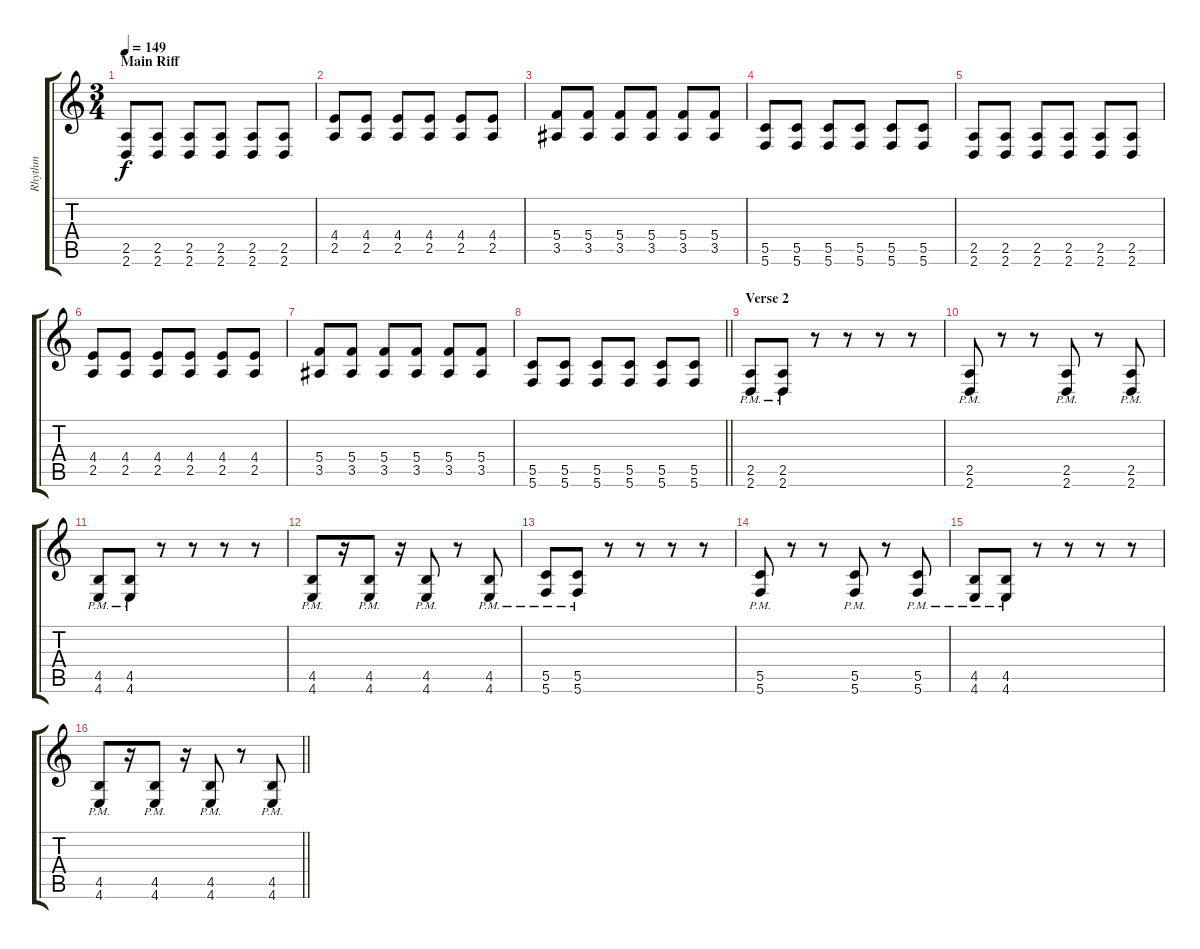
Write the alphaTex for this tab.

\track ("Rhythm" "Rhythm") {instrument distortionguitar}
\staff {score tabs}
\tuning (D4 A3 F3 C3 G2 C2) {hide}
\ts (3 4)
\section ("" "Main Riff")
\tempo 149
\clef g2
\ks c
(2.5 2.6).8{dy f} (2.5 2.6).8 (2.5 2.6).8 (2.5 2.6).8 (2.5 2.6).8 (2.5 2.6).8 |
(4.4 2.5).8 (4.4 2.5).8 (4.4 2.5).8 (4.4 2.5).8 (4.4 2.5).8 (4.4 2.5).8 |
(5.4 3.5).8 (5.4 3.5).8 (5.4 3.5).8 (5.4 3.5).8 (5.4 3.5).8 (5.4 3.5).8 |
(5.5 5.6).8 (5.5 5.6).8 (5.5 5.6).8 (5.5 5.6).8 (5.5 5.6).8 (5.5 5.6).8 |
(2.5 2.6).8 (2.5 2.6).8 (2.5 2.6).8 (2.5 2.6).8 (2.5 2.6).8 (2.5 2.6).8 |
(4.4 2.5).8 (4.4 2.5).8 (4.4 2.5).8 (4.4 2.5).8 (4.4 2.5).8 (4.4 2.5).8 |
(5.4 3.5).8 (5.4 3.5).8 (5.4 3.5).8 (5.4 3.5).8 (5.4 3.5).8 (5.4 3.5).8 |
\barLineRight lightlight
(5.5 5.6).8 (5.5 5.6).8 (5.5 5.6).8 (5.5 5.6).8 (5.5 5.6).8 (5.5 5.6).8 |
\section ("" "Verse 2")
(2.5{pm} 2.6{pm}).8 (2.5{pm} 2.6{pm}).8 r.8 r.8 r.8 r.8 |
(2.5{pm} 2.6{pm}).8 r.8 r.8 (2.5{pm} 2.6{pm}).8 r.8 (2.5{pm} 2.6{pm}).8 |
(4.5{pm} 4.6{pm}).8 (4.5{pm} 4.6{pm}).8 r.8 r.8 r.8 r.8 |
(4.5{pm} 4.6{pm}).8 r.16 (4.5{pm} 4.6{pm}).8 r.16 (4.5{pm} 4.6{pm}).8 r.8 (4.5{pm} 4.6{pm}).8 |
(5.5{pm} 5.6{pm}).8 (5.5{pm} 5.6{pm}).8 r.8 r.8 r.8 r.8 |
(5.5{pm} 5.6{pm}).8 r.8 r.8 (5.5{pm} 5.6{pm}).8 r.8 (5.5{pm} 5.6{pm}).8 |
(4.5{pm} 4.6{pm}).8 (4.5{pm} 4.6{pm}).8 r.8 r.8 r.8 r.8 |
\barLineRight lightlight
(4.5{pm} 4.6{pm}).8 r.16 (4.5{pm} 4.6{pm}).8 r.16 (4.5{pm} 4.6{pm}).8 r.8 (4.5{pm} 4.6{pm}).8
